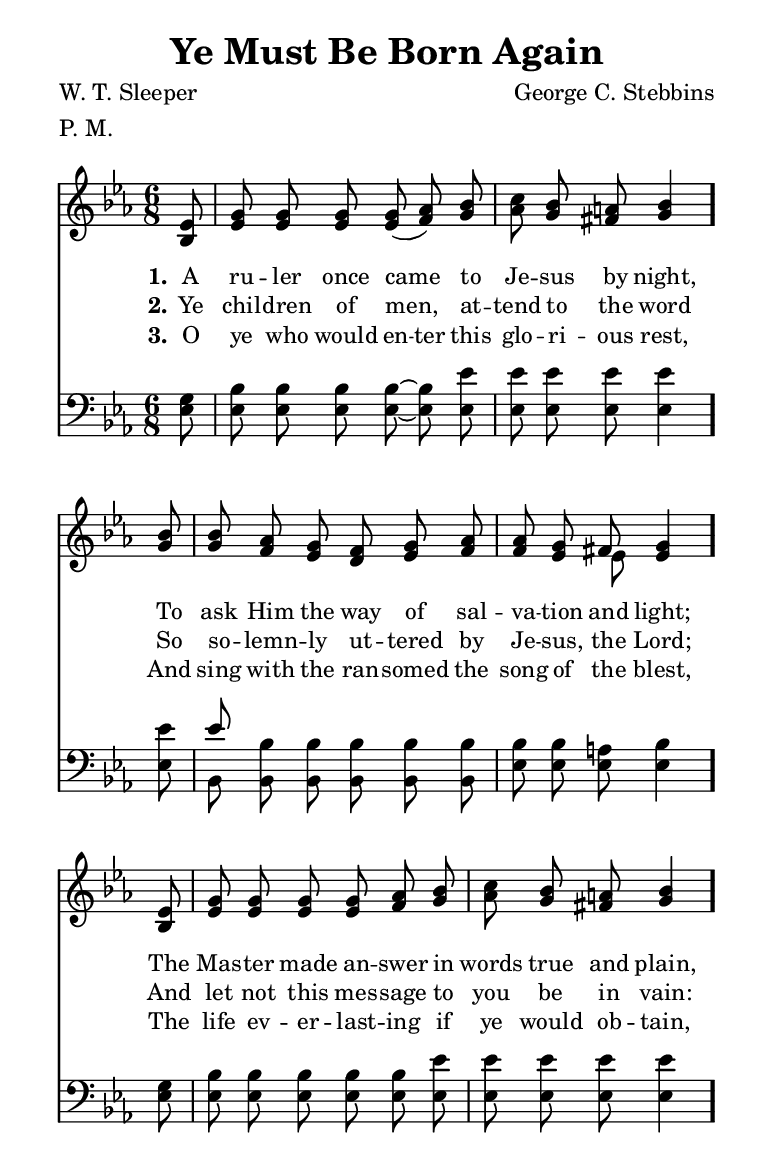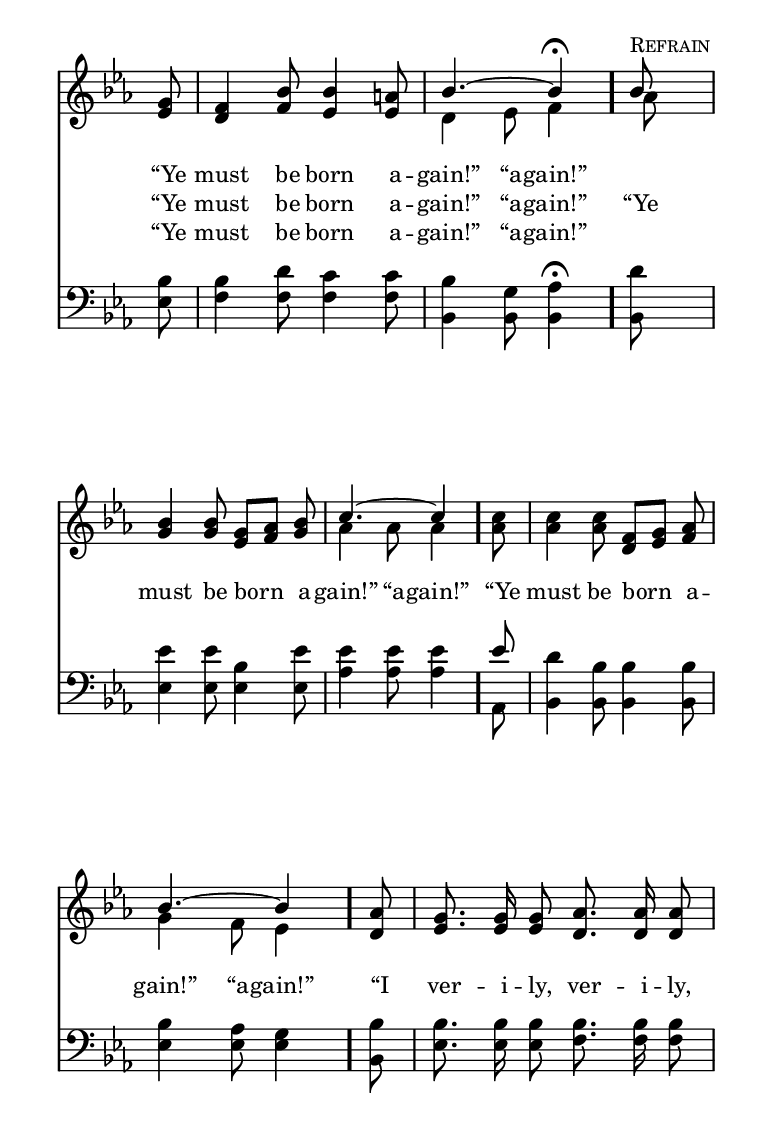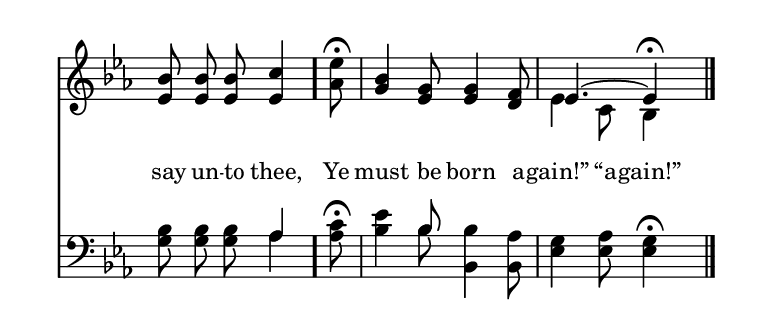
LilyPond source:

\include "common/global.ily"
\paper {
  \include "common/paper.ily"
  ragged-last-bottom = ##t
  systems-per-page = #(cond (is-eogsized 4) (#t #f))
  system-count = #(cond (is-eogsized 5) (#t #f))
}

\header{
  hymnnumber = "142"
  title = "Ye Must Be Born Again"
  tunename = ""
  meter = "P. M."
  poet = "W. T. Sleeper"
  composer = "George C. Stebbins"
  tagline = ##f
}

ta = { \tempo 8=140 }
tb = { \tempo 8=70 }

global = {
  \include "common/overrides.ily"
  \override Staff.TimeSignature.style = #'numbered
  \time 6/8
  \override Score.MetronomeMark.transparent = ##t % hide all fermata changes too
  \ta
  \key ees \major
  \partial 8
  \autoBeamOff
}

notesSoprano = {
\global
\relative c' {

  ees8 | g g g g( aes) bes | c bes a bes4
  bes8 | bes aes g f g aes | aes g fis g4
  ees8 | g g g g aes bes | c bes a bes4
  g8 | f4 bes8 bes4 a8 | bes4. ~ \tb bes4 \fermata \ta

  << s^\markup { \small \caps "Refrain" }
  { bes8 | bes4 bes8 g8[ aes] bes | c4. ~ c4 } >>
  c8 | c4 c8 f,8[ g] aes | bes4. ~ bes4
  aes8 | g8. g16 g8 aes8. aes16 aes8 | bes bes bes c4
  \tb ees8 \fermata \ta | bes4 g8 g4 f8 | ees4. ~ \tb ees4 \fermata \ta

  \bar "|."

}
}

notesAlto = {
\global
\relative e' {

  bes8 | ees ees ees ees( f) g | aes g fis g4
  g8 | g f ees d ees f | f ees ees ees4
  bes8 | ees ees ees ees f g | aes g fis g4
  ees8 | d4 f8 ees4 ees8 | d4 ees8 f4

  aes8 | g4 g8 ees[ f] g | aes4 aes8 aes4
  aes8 | aes4 aes8 d,[ ees] f | g4 f8 ees4
  d8 | ees8. ees16 ees8 d8. d16 d8 | ees ees ees ees4
  aes8 | g4 ees8 ees4 d8 | ees4 c8 bes4

}
}

notesTenor = {
\global
\relative a {

  g8 | bes bes bes bes ~ bes ees | ees ees ees ees4
  ees8 | ees bes bes bes bes bes | bes bes a bes4
  g8 | bes bes bes bes bes ees | ees ees ees ees4
  bes8 | bes4 d8 c4 c8 | bes4 g8 aes4

  d8 | ees4 ees8 bes4 ees8 | ees4 ees8 ees4
  ees8 | d4 bes8 bes4 bes8 | bes4 aes8 g4
  bes8 | bes8. bes16 bes8 bes8. bes16 bes8 | bes bes bes aes4
  c8 | ees4 bes8 bes4 aes8 | g4 aes8 g4

}
}

notesBass = {
\global
\relative f {

  ees8 | ees ees ees ees ~ ees ees | ees ees ees ees4
  ees8 | bes bes bes bes bes bes | ees ees ees ees4
  ees8 | ees ees ees ees ees ees | ees ees ees ees4
  ees8 | f4 f8 f4 f8 | bes,4 bes8 bes4 \fermata

  bes8 | ees4 ees8 ees4 ees8 | aes4 aes8 aes4
  aes,8 | bes4 bes8 bes4 bes8 | ees4 ees8 ees4
  bes8 | ees8. ees16 ees8 f8. f16 f8 | g g g aes4
  aes8 \fermata | bes4 bes8 bes,4 bes8 | ees4 ees8 ees4 \fermata

}
}

Refrain = \lyricmode {

“Ye must be born a -- gain!” %{HIDE>%} “a -- gain!” %{<HIDE%} \bar "."
“Ye must be born a -- gain!” %{HIDE>%} “a -- gain!” %{<HIDE%} \bar "."
“I ver -- i -- ly, ver -- i -- ly, say un -- to thee, \bar "."
Ye must be born a -- gain!” %{HIDE>%} “a -- gain!” %{<HIDE%} \bar "."

}

wordsA = \lyricmode {
\set stanza = "1."

A ru -- ler once came to Je -- sus by night, \bar "."
To ask Him the way of sal -- va -- tion and light; \bar "."
The Mas -- ter made an -- swer in words true and plain, \bar "."
“Ye must be born a -- gain!” %{HIDE>%} “a -- gain!” %{<HIDE%} \bar "."

}

wordsB = \lyricmode {
\set stanza = "2."

Ye chil -- dren of men, at -- tend to the word
So so -- lemn -- ly ut -- tered by Je -- sus, the Lord;
And let not this mes -- sage to you be in vain:
“Ye must be born a -- gain!” %{HIDE>%} “a -- gain!” %{<HIDE%}

\Refrain

}

wordsC = \lyricmode {
\set stanza = "3."

O ye who would { \mon } en -- ter { \moff } this glo -- ri -- ous rest,
And sing with the ran -- somed the song of the blest,
The life ev -- er -- last -- ing if ye would ob -- tain,
“Ye must be born a -- gain!” %{HIDE>%} “a -- gain!” %{<HIDE%}

}

\score {
  \context ChoirStaff <<
    \context Staff = upper <<
      \set ChoirStaff.systemStartDelimiter = #'SystemStartBar
      \set ChoirStaff.printPartCombineTexts = ##f
      \partcombine #'(2 . 9) \notesSoprano \notesAlto
      \context NullVoice = sopranos { \voiceOne << \notesSoprano >> }
      \context NullVoice = altos { \voiceTwo << \notesAlto >> }
      \context Lyrics = one   \lyricsto altos \wordsA
      \context Lyrics = two   \lyricsto altos \wordsB
      \context Lyrics = three \lyricsto altos \wordsC
    >>
    \context Staff = men <<
      \clef bass
      \set ChoirStaff.printPartCombineTexts = ##f
      \partcombine #'(2 . 9) \notesTenor \notesBass
      \context NullVoice = tenors { \voiceOne << \notesTenor >> }
      \context NullVoice = basses { \voiceTwo << \notesBass >> }
    >>
  >>
  \layout {
    \include "common/layout.ily"
  }
  \midi{
    \include "common/midi.ily"
  }
}

\version "2.19.49"  % necessary for upgrading to future LilyPond versions.

% vi:set et ts=2 sw=2 ai nocindent syntax=lilypond:
